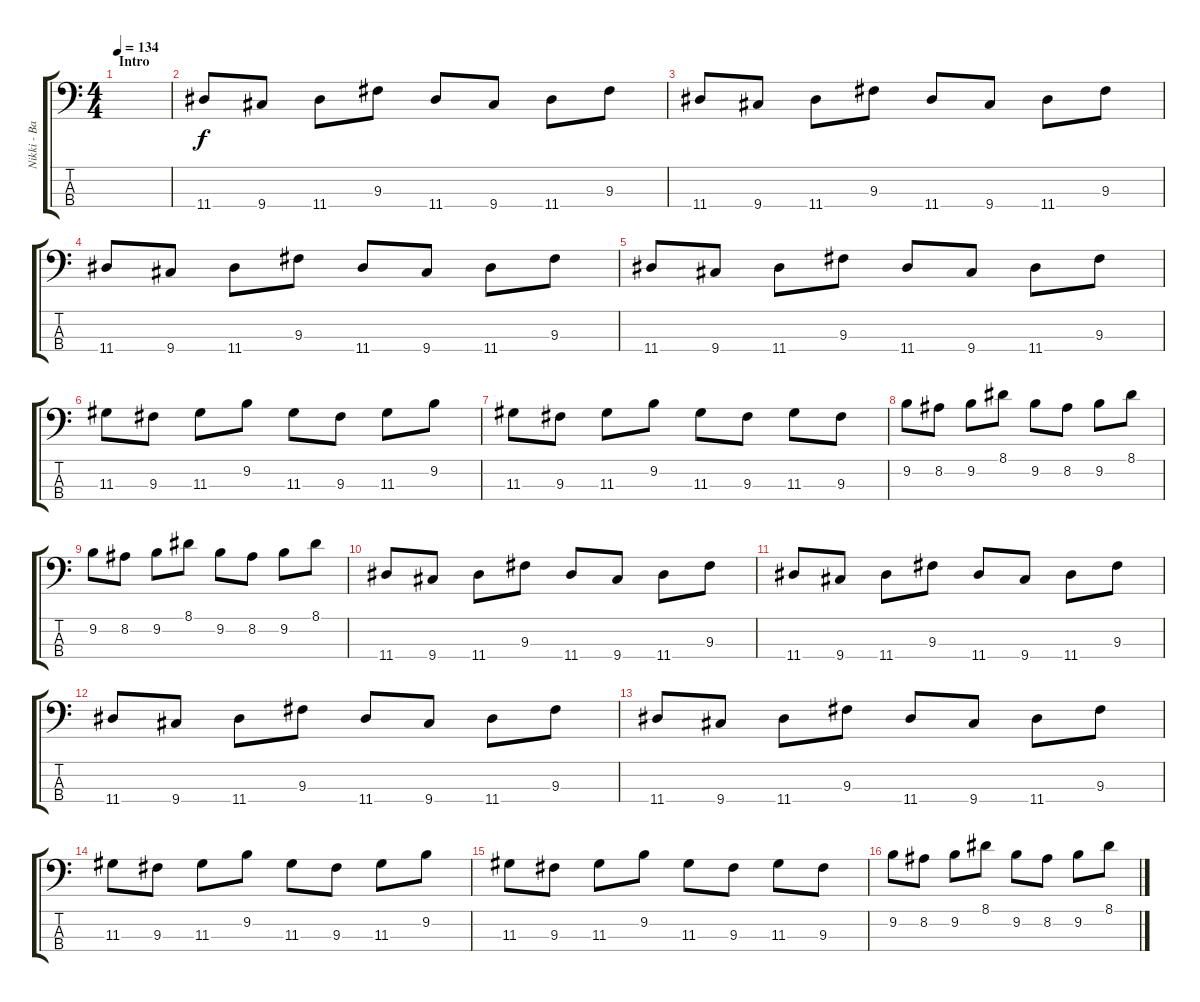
\track ("Nikki - Bass" "Nikki - Ba") {instrument electricbassfinger}
\staff {score tabs}
\tuning (G2 D2 A1 E1) {hide}
\ts (4 4)
\section ("" "Intro")
\tempo 134
\clef f4
\ks c
|
11.4.8 9.4.8 11.4.8 9.3.8 11.4.8 9.4.8 11.4.8 9.3.8 |
11.4.8 9.4.8 11.4.8 9.3.8 11.4.8 9.4.8 11.4.8 9.3.8 |
11.4.8 9.4.8 11.4.8 9.3.8 11.4.8 9.4.8 11.4.8 9.3.8 |
11.4.8 9.4.8 11.4.8 9.3.8 11.4.8 9.4.8 11.4.8 9.3.8 |
11.3.8 9.3.8 11.3.8 9.2.8 11.3.8 9.3.8 11.3.8 9.2.8 |
11.3.8 9.3.8 11.3.8 9.2.8 11.3.8 9.3.8 11.3.8 9.3.8 |
9.2.8 8.2.8 9.2.8 8.1.8 9.2.8 8.2.8 9.2.8 8.1.8 |
9.2.8 8.2.8 9.2.8 8.1.8 9.2.8 8.2.8 9.2.8 8.1.8 |
11.4.8 9.4.8 11.4.8 9.3.8 11.4.8 9.4.8 11.4.8 9.3.8 |
11.4.8 9.4.8 11.4.8 9.3.8 11.4.8 9.4.8 11.4.8 9.3.8 |
11.4.8 9.4.8 11.4.8 9.3.8 11.4.8 9.4.8 11.4.8 9.3.8 |
11.4.8 9.4.8 11.4.8 9.3.8 11.4.8 9.4.8 11.4.8 9.3.8 |
11.3.8 9.3.8 11.3.8 9.2.8 11.3.8 9.3.8 11.3.8 9.2.8 |
11.3.8 9.3.8 11.3.8 9.2.8 11.3.8 9.3.8 11.3.8 9.3.8 |
9.2.8 8.2.8 9.2.8 8.1.8 9.2.8 8.2.8 9.2.8 8.1.8
